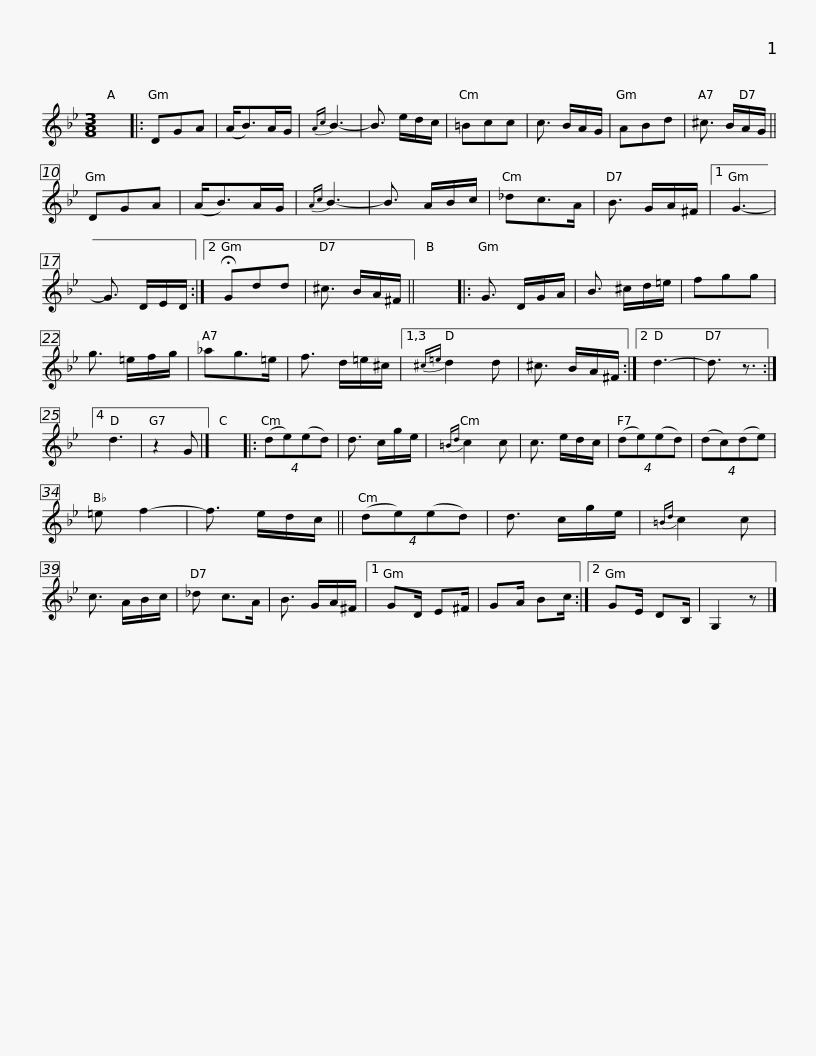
X:1
L:1/8
M:3/8
I:linebreak $
K:Gmin
V:1 treble
V:1
 x3 |: DGA | (A<B)A/G/ |{Ac} B3- | B3/2 e/d/c/ | %5
 =Bcc | c3/2 B/A/G/ | ABd | ^c3/2 B/A/G/ || DGA | %10
 (A<B)A/G/ |{Ac} B3- |$ B3/2 A/B/c/ | _dc>A | B3/2 G/A/^F/ |1 %15
 G3- | G3/2 D/E/D/ :|2 !fermata!Gdd | ^c3/2 B/A/^F/ || x3 |: %20
 G3/2 D/G/A/ | B3/2 ^c/d/=e/ |$ fgg | g3/2 =e/f/g/ | _ag>=e | %25
 f3/2 d/=e/^c/ |1,3{^c=e} d2 d | ^c3/2 B/A/^F/ :|2 d3- | d3/2 z3/2 :|4 %30
 d3 | z2 G |] x3 |:$ (4:3:4(de)(ed) | d3/2 c/g/e/ | %35
{=Bd} c2 c | c3/2 e/d/c/ | (4:3:4(de)(ed) | (4:3:4(dc)(de) | =e f2- | %40
 f3/2 e/d/c/ || (4:3:4(de)(ed) | d3/2 c/g/e/ |{=Bd} c2 c |$ c3/2 A/B/c/ | %45
 _d c>A | B3/2 G/A/^F/ |1 GD/ E^F/ | GA/ Bc/ :|2 GE/ DB,/ | %50
 G,2 z |] %51
